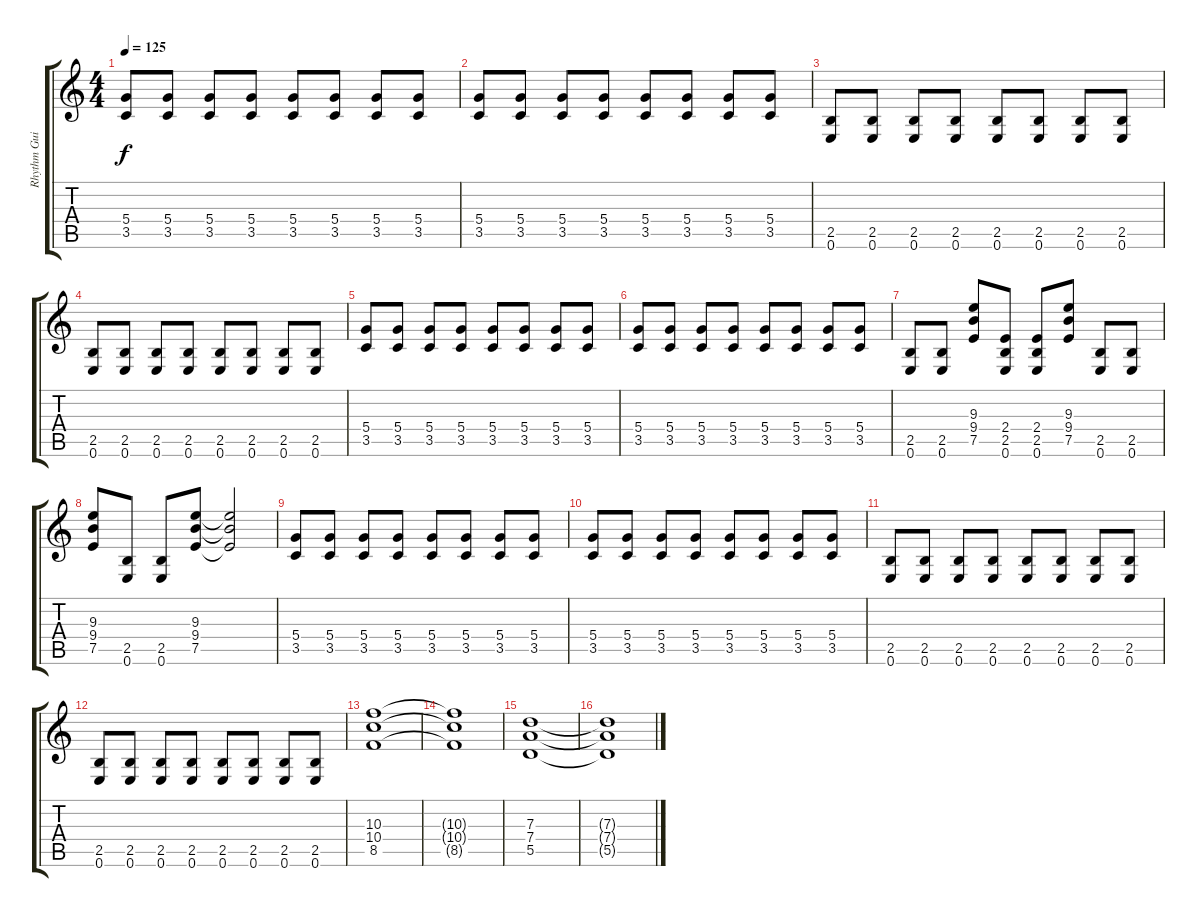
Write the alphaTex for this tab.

\track ("Rhythm Guitar" "Rhythm Gui") {instrument distortionguitar}
\staff {score tabs}
\tuning (E4 B3 G3 D3 A2 E2) {hide}
\ts (4 4)
\tempo 125
\clef g2
\ks c
(5.4 3.5).8{dy f} (5.4 3.5).8 (5.4 3.5).8 (5.4 3.5).8 (5.4 3.5).8 (5.4 3.5).8 (5.4 3.5).8 (5.4 3.5).8 |
(5.4 3.5).8 (5.4 3.5).8 (5.4 3.5).8 (5.4 3.5).8 (5.4 3.5).8 (5.4 3.5).8 (5.4 3.5).8 (5.4 3.5).8 |
(2.5 0.6).8 (2.5 0.6).8 (2.5 0.6).8 (2.5 0.6).8 (2.5 0.6).8 (2.5 0.6).8 (2.5 0.6).8 (2.5 0.6).8 |
(2.5 0.6).8 (2.5 0.6).8 (2.5 0.6).8 (2.5 0.6).8 (2.5 0.6).8 (2.5 0.6).8 (2.5 0.6).8 (2.5 0.6).8 |
(5.4 3.5).8 (5.4 3.5).8 (5.4 3.5).8 (5.4 3.5).8 (5.4 3.5).8 (5.4 3.5).8 (5.4 3.5).8 (5.4 3.5).8 |
(5.4 3.5).8 (5.4 3.5).8 (5.4 3.5).8 (5.4 3.5).8 (5.4 3.5).8 (5.4 3.5).8 (5.4 3.5).8 (5.4 3.5).8 |
(2.5 0.6).8 (2.5 0.6).8 (9.3 9.4 7.5).8 (2.4 2.5 0.6).8 (2.4 2.5 0.6).8 (9.3 9.4 7.5).8 (2.5 0.6).8 (2.5 0.6).8 |
(9.3 9.4 7.5).8 (2.5 0.6).8 (2.5 0.6).8 (9.3 9.4 7.5).8 (9.3{t} 9.4{t} 7.5{t}).2 |
(5.4 3.5).8 (5.4 3.5).8 (5.4 3.5).8 (5.4 3.5).8 (5.4 3.5).8 (5.4 3.5).8 (5.4 3.5).8 (5.4 3.5).8 |
(5.4 3.5).8 (5.4 3.5).8 (5.4 3.5).8 (5.4 3.5).8 (5.4 3.5).8 (5.4 3.5).8 (5.4 3.5).8 (5.4 3.5).8 |
(2.5 0.6).8 (2.5 0.6).8 (2.5 0.6).8 (2.5 0.6).8 (2.5 0.6).8 (2.5 0.6).8 (2.5 0.6).8 (2.5 0.6).8 |
(2.5 0.6).8 (2.5 0.6).8 (2.5 0.6).8 (2.5 0.6).8 (2.5 0.6).8 (2.5 0.6).8 (2.5 0.6).8 (2.5 0.6).8 |
(10.3 10.4 8.5).1 |
(10.3{t} 10.4{t} 8.5{t}).1 |
(7.3 7.4 5.5).1 |
(7.3{t} 7.4{t} 5.5{t}).1
